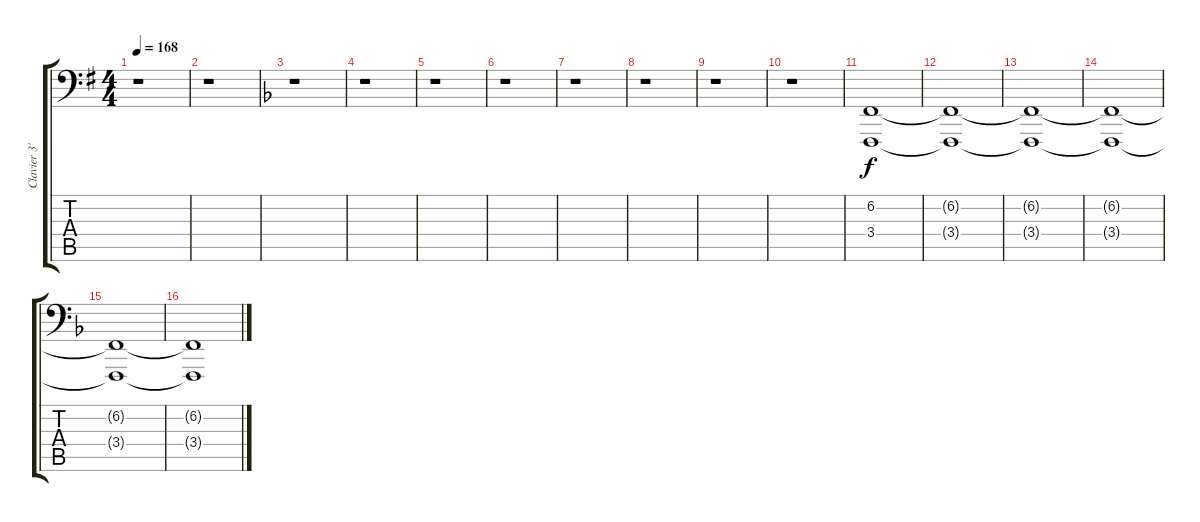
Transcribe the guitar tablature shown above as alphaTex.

\track ("Clavier 3''" "Clavier 3'") {instrument stringensemble2}
\staff {score tabs}
\tuning (E2 B1 G1 D1 A0 E0) {hide}
\ts (4 4)
\tempo 168
\clef f4
\ks g
r.1{dy f} |
r.1 |
\ks f
r.1 |
r.1 |
r.1 |
r.1 |
r.1 |
r.1 |
r.1 |
r.1 |
(6.2 3.4).1 |
(6.2{t} 3.4{t}).1 |
(6.2{t} 3.4{t}).1 |
(6.2{t} 3.4{t}).1 |
(6.2{t} 3.4{t}).1 |
(6.2{t} 3.4{t}).1
